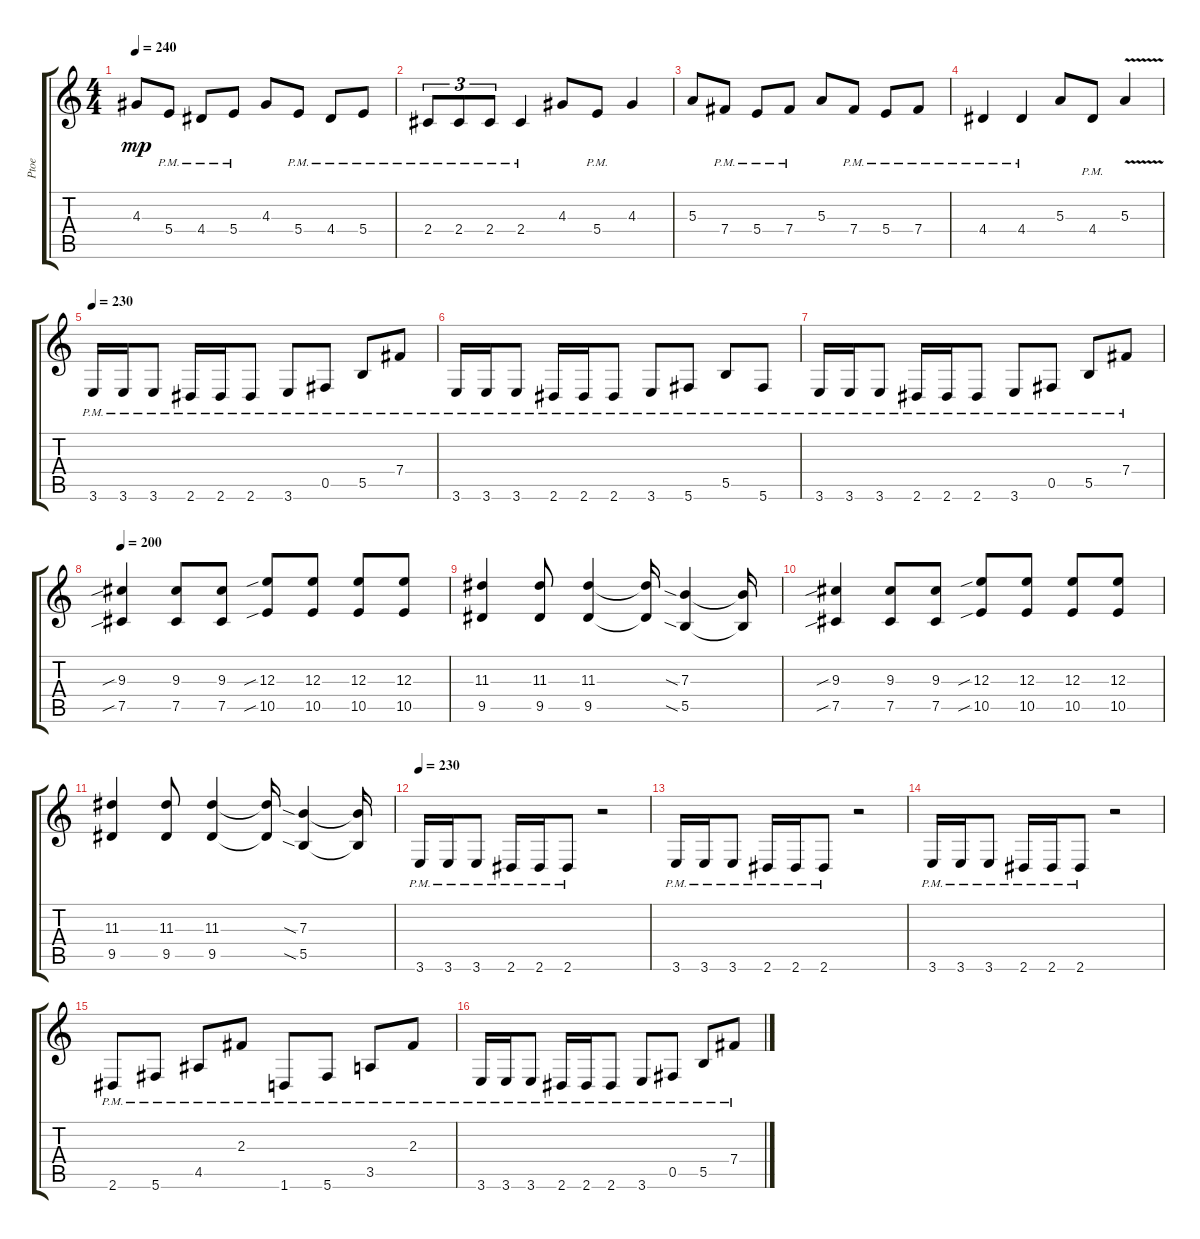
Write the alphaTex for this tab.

\track ("Ptoe" "Ptoe") {instrument distortionguitar}
\staff {score tabs}
\tuning (Db4 Ab3 E3 B2 Gb2 Db2) {hide}
\ts (4 4)
\tempo 240
\clef g2
\ks c
4.3.8{dy mp} 5.4{pm}.8 4.4{pm}.8 5.4{pm}.8 4.3.8 5.4{pm}.8 4.4{pm}.8 5.4{pm}.8 |
2.4{pm}.8{tu (3 2)} 2.4{pm}.8{tu (3 2)} 2.4{pm}.8{tu (3 2)} 2.4{pm}.4 4.3.8 5.4{pm}.8 4.3.4 |
5.3.8 7.4{pm}.8 5.4{pm}.8 7.4{pm}.8 5.3.8 7.4{pm}.8 5.4{pm}.8 7.4{pm}.8 |
4.4{pm}.4 4.4{pm}.4 5.3.8 4.4{pm}.8 5.3{v}.4 |
\tempo 230
3.6{pm}.16 3.6{pm}.16 3.6{pm}.8 2.6{pm}.16 2.6{pm}.16 2.6{pm}.8 3.6{pm}.8 0.5{pm}.8 5.5{pm}.8 7.4{pm}.8 |
3.6{pm}.16 3.6{pm}.16 3.6{pm}.8 2.6{pm}.16 2.6{pm}.16 2.6{pm}.8 3.6{pm}.8 5.6{pm}.8 5.5{pm}.8 5.6{pm}.8 |
3.6{pm}.16 3.6{pm}.16 3.6{pm}.8 2.6{pm}.16 2.6{pm}.16 2.6{pm}.8 3.6{pm}.8 0.5{pm}.8 5.5{pm}.8 7.4{pm}.8 |
\tempo 200
(9.3{sib} 7.5{sib}).4 (9.3 7.5).8 (9.3 7.5).8 (12.3{sib} 10.5{sib}).8 (12.3 10.5).8 (12.3 10.5).8 (12.3 10.5).8 |
(11.3 9.5).4 (11.3 9.5).8 (11.3 9.5).4 (11.3{t} 9.5{t}).16 (7.3{sia} 5.5{sia}).4 (7.3{t} 5.5{t}).16 |
(9.3{sib} 7.5{sib}).4 (9.3 7.5).8 (9.3 7.5).8 (12.3{sib} 10.5{sib}).8 (12.3 10.5).8 (12.3 10.5).8 (12.3 10.5).8 |
(11.3 9.5).4 (11.3 9.5).8 (11.3 9.5).4 (11.3{t} 9.5{t}).16 (7.3{sia} 5.5{sia}).4 (7.3{t} 5.5{t}).16 |
\tempo 230
3.6{pm}.16 3.6{pm}.16 3.6{pm}.8 2.6{pm}.16 2.6{pm}.16 2.6{pm}.8 r.2 |
3.6{pm}.16 3.6{pm}.16 3.6{pm}.8 2.6{pm}.16 2.6{pm}.16 2.6{pm}.8 r.2 |
3.6{pm}.16 3.6{pm}.16 3.6{pm}.8 2.6{pm}.16 2.6{pm}.16 2.6{pm}.8 r.2 |
2.6{pm}.8 5.6{pm}.8 4.5{pm}.8 2.3{pm}.8 1.6{pm}.8 5.6{pm}.8 3.5{pm}.8 2.3{pm}.8 |
3.6{pm}.16 3.6{pm}.16 3.6{pm}.8 2.6{pm}.16 2.6{pm}.16 2.6{pm}.8 3.6{pm}.8 0.5{pm}.8 5.5{pm}.8 7.4{pm}.8
